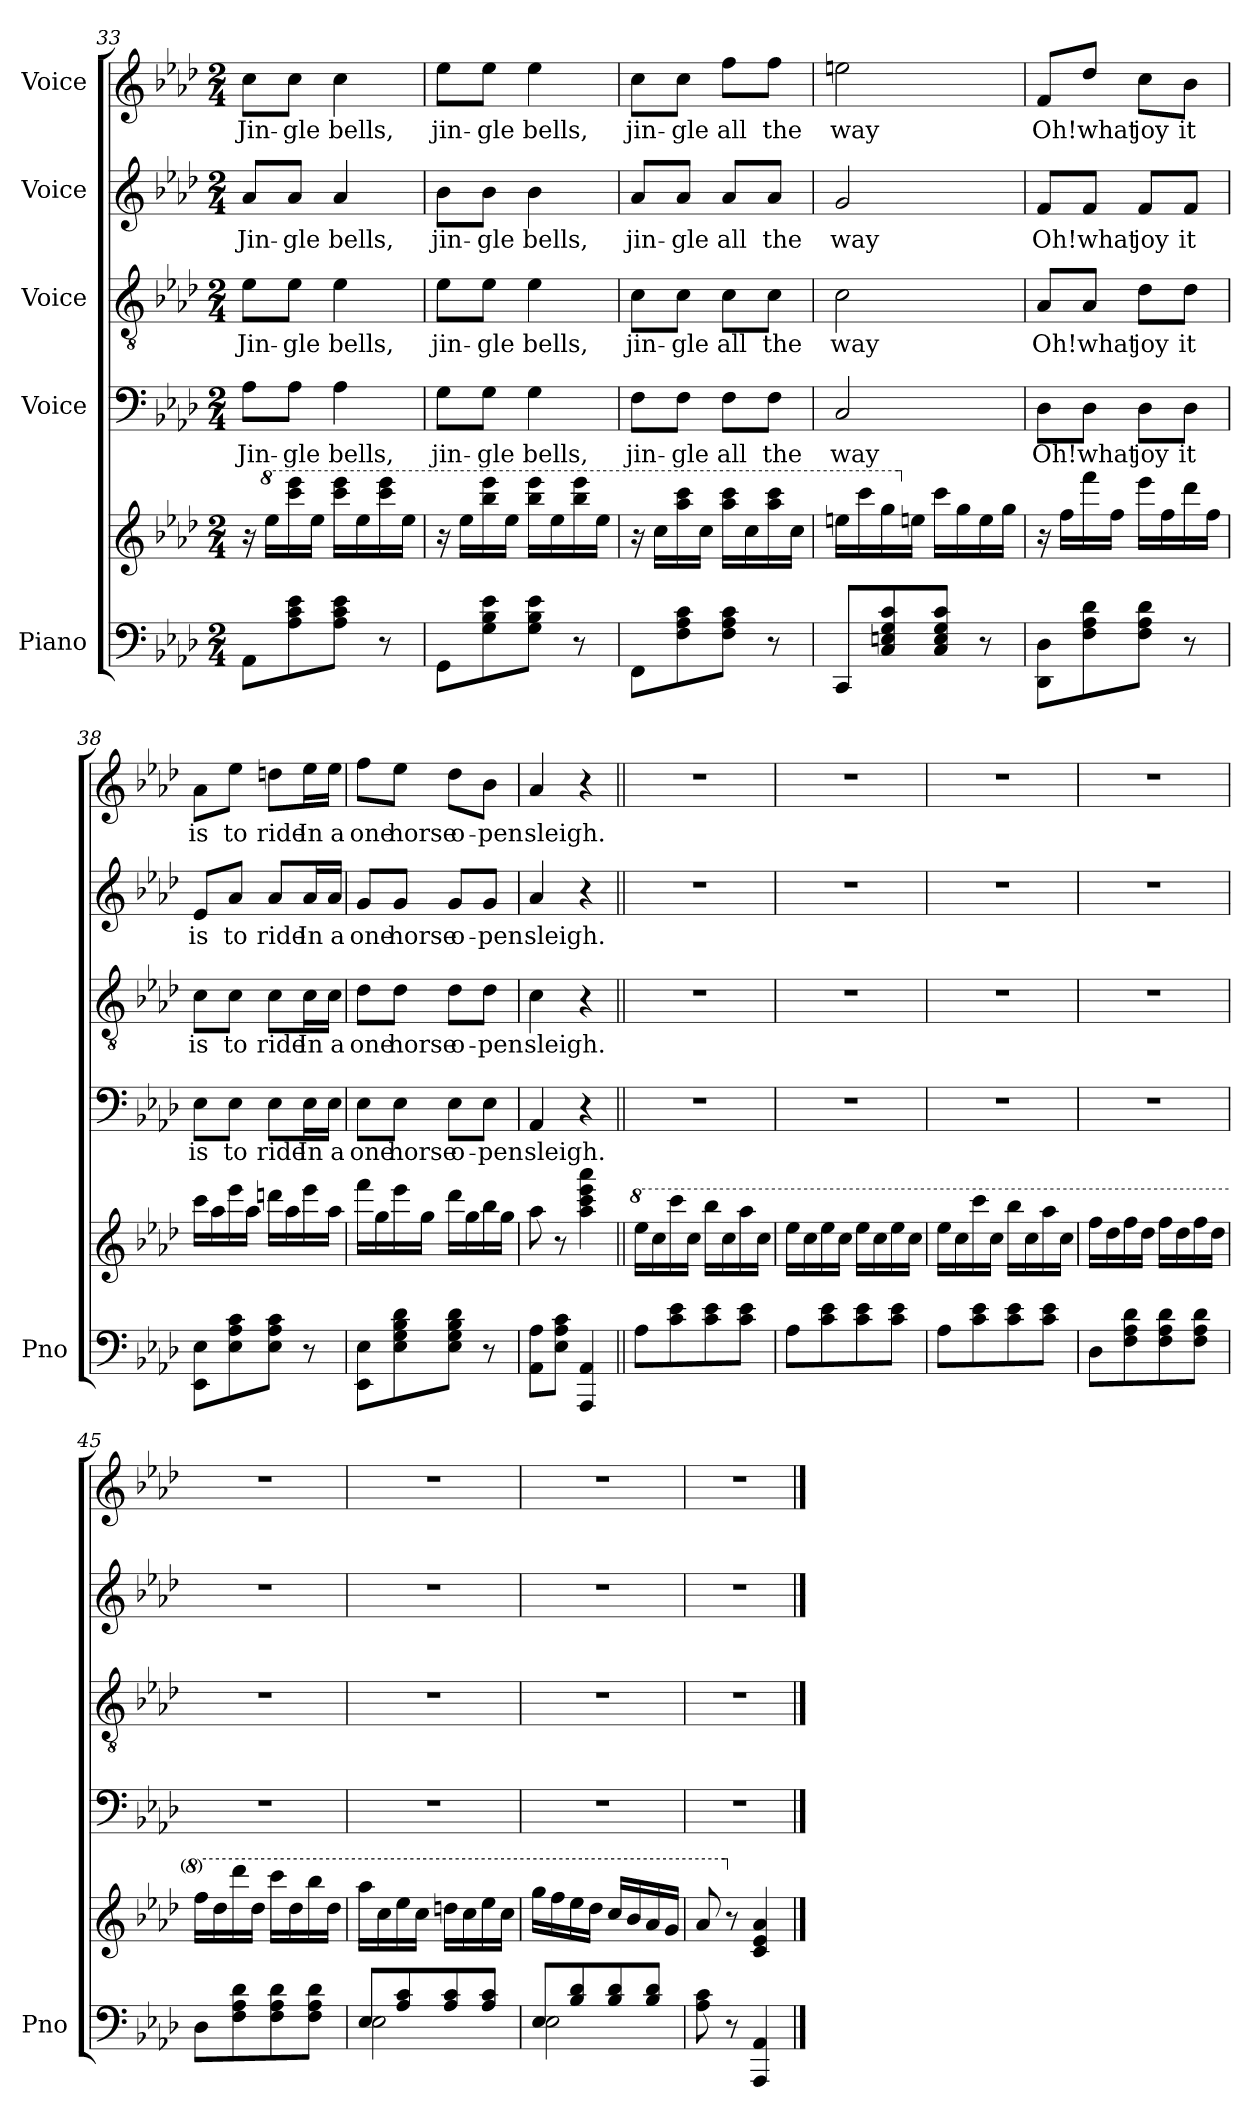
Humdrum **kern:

**kern	**kern	**kern	**text	**kern	**text	**kern	**text	**kern	**text
*part5	*part5	*part4	*part4	*part3	*part3	*part2	*part2	*part1	*part1
*staff6	*staff5	*staff4	*staff4	*staff3	*staff3	*staff2	*staff2	*staff1	*staff1
*I"Piano	*	*I"Voice	*	*I"Voice	*	*I"Voice	*	*I"Voice	*
*I'Pno	*	*	*	*	*	*	*	*	*
*clefF4	*clefG2	*clefF4	*	*clefGv2	*	*clefG2	*	*clefG2	*
*k[b-e-a-d-]	*k[b-e-a-d-]	*k[b-e-a-d-]	*	*k[b-e-a-d-]	*	*k[b-e-a-d-]	*	*k[b-e-a-d-]	*
*M2/4	*M2/4	*M2/4	*	*M2/4	*	*M2/4	*	*M2/4	*
=33	=33	=33	=33	=33	=33	=33	=33	=33	=33
!	!	!	!LO:LY:b	!	!LO:LY:b	!	!LO:LY:b	!	!LO:LY:b
8AA-\L	16r	8A-\L	Jin-	8e-\L	Jin-	8a-/L	Jin-	8cc\L	Jin-
*	*8va	*	*	*	*	*	*	*	*
.	16eee-\LL	.	.	.	.	.	.	.	.
!	!	!	!LO:LY:b	!	!LO:LY:b	!	!LO:LY:b	!	!LO:LY:b
8A-\ 8c\ 8e-\	16cccc\ 16eeee-\	8A-\J	-gle	8e-\J	-gle	8a-/J	-gle	8cc\J	-gle
.	16eee-\JJ	.	.	.	.	.	.	.	.
!	!	!	!LO:LY:b	!	!LO:LY:b	!	!LO:LY:b	!	!LO:LY:b
8A-\ 8c\ 8e-\J	16cccc\ 16eeee-\LL	4A-\	bells,	4e-\	bells,	4a-/	bells,	4cc\	bells,
.	16eee-\	.	.	.	.	.	.	.	.
8r	16cccc\ 16eeee-\	.	.	.	.	.	.	.	.
.	16eee-\JJ	.	.	.	.	.	.	.	.
=34	=34	=34	=34	=34	=34	=34	=34	=34	=34
!	!	!	!LO:LY:b	!	!LO:LY:b	!	!LO:LY:b	!	!LO:LY:b
8GG\L	16r	8G\L	jin-	8e-\L	jin-	8b-\L	jin-	8ee-\L	jin-
.	16eee-\LL	.	.	.	.	.	.	.	.
!	!	!	!LO:LY:b	!	!LO:LY:b	!	!LO:LY:b	!	!LO:LY:b
8G\ 8B-\ 8e-\	16bbb-\ 16eeee-\	8G\J	-gle	8e-\J	-gle	8b-\J	-gle	8ee-\J	-gle
.	16eee-\JJ	.	.	.	.	.	.	.	.
!	!	!	!LO:LY:b	!	!LO:LY:b	!	!LO:LY:b	!	!LO:LY:b
8G\ 8B-\ 8e-\J	16bbb-\ 16eeee-\LL	4G\	bells,	4e-\	bells,	4b-\	bells,	4ee-\	bells,
.	16eee-\	.	.	.	.	.	.	.	.
8r	16bbb-\ 16eeee-\	.	.	.	.	.	.	.	.
.	16eee-\JJ	.	.	.	.	.	.	.	.
=35	=35	=35	=35	=35	=35	=35	=35	=35	=35
!	!	!	!LO:LY:b	!	!LO:LY:b	!	!LO:LY:b	!	!LO:LY:b
8FF\L	16r	8F\L	jin-	8c\L	jin-	8a-/L	jin-	8cc\L	jin-
.	16ccc\LL	.	.	.	.	.	.	.	.
!	!	!	!LO:LY:b	!	!LO:LY:b	!	!LO:LY:b	!	!LO:LY:b
8F\ 8A-\ 8c\	16aaa-\ 16cccc\	8F\J	-gle	8c\J	-gle	8a-/J	-gle	8cc\J	-gle
.	16ccc\JJ	.	.	.	.	.	.	.	.
!	!	!	!LO:LY:b	!	!LO:LY:b	!	!LO:LY:b	!	!LO:LY:b
8F\ 8A-\ 8c\J	16aaa-\ 16cccc\LL	8F\L	all	8c\L	all	8a-/L	all	8ff\L	all
.	16ccc\	.	.	.	.	.	.	.	.
!	!	!	!LO:LY:b	!	!LO:LY:b	!	!LO:LY:b	!	!LO:LY:b
8r	16aaa-\ 16cccc\	8F\J	the	8c\J	the	8a-/J	the	8ff\J	the
.	16ccc\JJ	.	.	.	.	.	.	.	.
=36	=36	=36	=36	=36	=36	=36	=36	=36	=36
!	!	!	!LO:LY:b	!	!LO:LY:b	!	!LO:LY:b	!	!LO:LY:b
8CC/L	16eeen\LL	2C/	way	2c\	way	2g/	way	2een\	way
.	16cccc\	.	.	.	.	.	.	.	.
8C/ 8En/ 8G/ 8c/	16ggg\	.	.	.	.	.	.	.	.
*	*X8va	*	*	*	*	*	*	*	*
.	16een\JJ	.	.	.	.	.	.	.	.
8C/ 8E/ 8G/ 8c/J	16ccc\LL	.	.	.	.	.	.	.	.
.	16gg\	.	.	.	.	.	.	.	.
8r	16ee\	.	.	.	.	.	.	.	.
.	16gg\JJ	.	.	.	.	.	.	.	.
!!LO:PB:g=z
=37	=37	=37	=37	=37	=37	=37	=37	=37	=37
!	!	!	!LO:LY:b	!	!LO:LY:b	!	!LO:LY:b	!	!LO:LY:b
8DD-\ 8D-\L	16r	8D-\L	Oh!	8A-/L	Oh!	8f/L	Oh!	8f/L	Oh!
.	16ff\LL	.	.	.	.	.	.	.	.
!	!	!	!LO:LY:b	!	!LO:LY:b	!	!LO:LY:b	!	!LO:LY:b
8F\ 8A-\ 8d-\	16fff\	8D-\J	what	8A-/J	what	8f/J	what	8dd-/J	what
.	16ff\JJ	.	.	.	.	.	.	.	.
!	!	!	!LO:LY:b	!	!LO:LY:b	!	!LO:LY:b	!	!LO:LY:b
8F\ 8A-\ 8d-\J	16eee-\LL	8D-\L	joy	8d-\L	joy	8f/L	joy	8cc\L	joy
.	16ff\	.	.	.	.	.	.	.	.
!	!	!	!LO:LY:b	!	!LO:LY:b	!	!LO:LY:b	!	!LO:LY:b
8r	16ddd-\	8D-\J	it	8d-\J	it	8f/J	it	8b-\J	it
.	16ff\JJ	.	.	.	.	.	.	.	.
=38	=38	=38	=38	=38	=38	=38	=38	=38	=38
!	!	!	!LO:LY:b	!	!LO:LY:b	!	!LO:LY:b	!	!LO:LY:b
8EE-\ 8E-\L	16ccc\LL	8E-\L	is	8c\L	is	8e-/L	is	8a-\L	is
.	16aa-\	.	.	.	.	.	.	.	.
!	!	!	!LO:LY:b	!	!LO:LY:b	!	!LO:LY:b	!	!LO:LY:b
8E-\ 8A-\ 8c\	16eee-\	8E-\J	to	8c\J	to	8a-/J	to	8ee-\J	to
.	16aa-\JJ	.	.	.	.	.	.	.	.
!	!	!	!LO:LY:b	!	!LO:LY:b	!	!LO:LY:b	!	!LO:LY:b
8E-\ 8A-\ 8c\J	16dddn\LL	8E-\L	ride	8c\L	ride	8a-/L	ride	8ddn\L	ride
.	16aa-\	.	.	.	.	.	.	.	.
!	!	!	!LO:LY:b	!	!LO:LY:b	!	!LO:LY:b	!	!LO:LY:b
8r	16eee-\	16E-\L	In	16c\L	In	16a-/L	In	16ee-\L	In
!	!	!	!LO:LY:b	!	!LO:LY:b	!	!LO:LY:b	!	!LO:LY:b
.	16aa-\JJ	16E-\JJ	a	16c\JJ	a	16a-/JJ	a	16ee-\JJ	a
=39	=39	=39	=39	=39	=39	=39	=39	=39	=39
!	!	!	!LO:LY:b	!	!LO:LY:b	!	!LO:LY:b	!	!LO:LY:b
8EE-\ 8E-\L	16fff\LL	8E-\L	one	8d-\L	one	8g/L	one	8ff\L	one
.	16gg\	.	.	.	.	.	.	.	.
!	!	!	!LO:LY:b	!	!LO:LY:b	!	!LO:LY:b	!	!LO:LY:b
8E-\ 8G\ 8B-\ 8d-\	16eee-\	8E-\J	horse	8d-\J	horse	8g/J	horse	8ee-\J	horse
.	16gg\JJ	.	.	.	.	.	.	.	.
!	!	!	!LO:LY:b	!	!LO:LY:b	!	!LO:LY:b	!	!LO:LY:b
8E-\ 8G\ 8B-\ 8d-\J	16ddd-\LL	8E-\L	o-	8d-\L	o-	8g/L	o-	8dd-\L	o-
.	16gg\	.	.	.	.	.	.	.	.
!	!	!	!LO:LY:b	!	!LO:LY:b	!	!LO:LY:b	!	!LO:LY:b
8r	16bb-\	8E-\J	-pen	8d-\J	-pen	8g/J	-pen	8b-\J	-pen
.	16gg\JJ	.	.	.	.	.	.	.	.
=40	=40	=40	=40	=40	=40	=40	=40	=40	=40
!	!	!	!LO:LY:b	!	!LO:LY:b	!	!LO:LY:b	!	!LO:LY:b
8AA-\ 8A-\L	8aa-\	4AA-/	sleigh.	4c\	sleigh.	4a-/	sleigh.	4a-/	sleigh.
8E-\ 8A-\ 8c\J	8r	.	.	.	.	.	.	.	.
4AAA-/ 4AA-/	4aa-\ 4ccc\ 4eee-\ 4aaa-\	4r	.	4r	.	4r	.	4r	.
!!LO:LB:g=z
=41||	=41||	=41||	=41||	=41||	=41||	=41||	=41||	=41||	=41||
*	*8va	*	*	*	*	*	*	*	*
8A-\L	16eee-\LL	2r	.	2r	.	2r	.	2r	.
.	16ccc\	.	.	.	.	.	.	.	.
8c\ 8e-\	16cccc\	.	.	.	.	.	.	.	.
.	16ccc\JJ	.	.	.	.	.	.	.	.
8c\ 8e-\	16bbb-\LL	.	.	.	.	.	.	.	.
.	16ccc\	.	.	.	.	.	.	.	.
8c\ 8e-\J	16aaa-\	.	.	.	.	.	.	.	.
.	16ccc\JJ	.	.	.	.	.	.	.	.
=42	=42	=42	=42	=42	=42	=42	=42	=42	=42
8A-\L	16eee-\LL	2r	.	2r	.	2r	.	2r	.
.	16ccc\	.	.	.	.	.	.	.	.
8c\ 8e-\	16eee-\	.	.	.	.	.	.	.	.
.	16ccc\JJ	.	.	.	.	.	.	.	.
8c\ 8e-\	16eee-\LL	.	.	.	.	.	.	.	.
.	16ccc\	.	.	.	.	.	.	.	.
8c\ 8e-\J	16eee-\	.	.	.	.	.	.	.	.
.	16ccc\JJ	.	.	.	.	.	.	.	.
=43	=43	=43	=43	=43	=43	=43	=43	=43	=43
8A-\L	16eee-\LL	2r	.	2r	.	2r	.	2r	.
.	16ccc\	.	.	.	.	.	.	.	.
8c\ 8e-\	16cccc\	.	.	.	.	.	.	.	.
.	16ccc\JJ	.	.	.	.	.	.	.	.
8c\ 8e-\	16bbb-\LL	.	.	.	.	.	.	.	.
.	16ccc\	.	.	.	.	.	.	.	.
8c\ 8e-\J	16aaa-\	.	.	.	.	.	.	.	.
.	16ccc\JJ	.	.	.	.	.	.	.	.
=44	=44	=44	=44	=44	=44	=44	=44	=44	=44
8D-\L	16fff\LL	2r	.	2r	.	2r	.	2r	.
.	16ddd-\	.	.	.	.	.	.	.	.
8F\ 8A-\ 8d-\	16fff\	.	.	.	.	.	.	.	.
.	16ddd-\JJ	.	.	.	.	.	.	.	.
8F\ 8A-\ 8d-\	16fff\LL	.	.	.	.	.	.	.	.
.	16ddd-\	.	.	.	.	.	.	.	.
8F\ 8A-\ 8d-\J	16fff\	.	.	.	.	.	.	.	.
.	16ddd-\JJ	.	.	.	.	.	.	.	.
!!LO:LB:g=z
=45	=45	=45	=45	=45	=45	=45	=45	=45	=45
8D-\L	16fff\LL	2r	.	2r	.	2r	.	2r	.
.	16ddd-\	.	.	.	.	.	.	.	.
8F\ 8A-\ 8d-\	16dddd-\	.	.	.	.	.	.	.	.
.	16ddd-\JJ	.	.	.	.	.	.	.	.
8F\ 8A-\ 8d-\	16cccc\LL	.	.	.	.	.	.	.	.
.	16ddd-\	.	.	.	.	.	.	.	.
8F\ 8A-\ 8d-\J	16bbb-\	.	.	.	.	.	.	.	.
.	16ddd-\JJ	.	.	.	.	.	.	.	.
=46	=46	=46	=46	=46	=46	=46	=46	=46	=46
*^	*	*	*	*	*	*	*	*	*
8E-/L	2E-\	16aaa-\LL	2r	.	2r	.	2r	.	2r	.
.	.	16ccc\	.	.	.	.	.	.	.	.
8A-/ 8c/	.	16eee-\	.	.	.	.	.	.	.	.
.	.	16ccc\JJ	.	.	.	.	.	.	.	.
8A-/ 8c/	.	16dddn\LL	.	.	.	.	.	.	.	.
.	.	16ccc\	.	.	.	.	.	.	.	.
8A-/ 8c/J	.	16eee-\	.	.	.	.	.	.	.	.
.	.	16ccc\JJ	.	.	.	.	.	.	.	.
=47	=47	=47	=47	=47	=47	=47	=47	=47	=47	=47
8E-/L	2E-\	16ggg\LL	2r	.	2r	.	2r	.	2r	.
.	.	16fff\	.	.	.	.	.	.	.	.
8B-/ 8d-/	.	16eee-\	.	.	.	.	.	.	.	.
.	.	16ddd-\JJ	.	.	.	.	.	.	.	.
8B-/ 8d-/	.	16ccc/LL	.	.	.	.	.	.	.	.
.	.	16bb-/	.	.	.	.	.	.	.	.
8B-/ 8d-/J	.	16aa-/	.	.	.	.	.	.	.	.
.	.	16gg/JJ	.	.	.	.	.	.	.	.
*v	*v	*	*	*	*	*	*	*	*	*
=48	=48	=48	=48	=48	=48	=48	=48	=48	=48
8A-\ 8c\	8aa-/	2r	.	2r	.	2r	.	2r	.
*	*X8va	*	*	*	*	*	*	*	*
8r	8r	.	.	.	.	.	.	.	.
4AAA-/ 4AA-/	4c/ 4e-/ 4a-/	.	.	.	.	.	.	.	.
==	==	==	==	==	==	==	==	==	==
*-	*-	*-	*-	*-	*-	*-	*-	*-	*-
